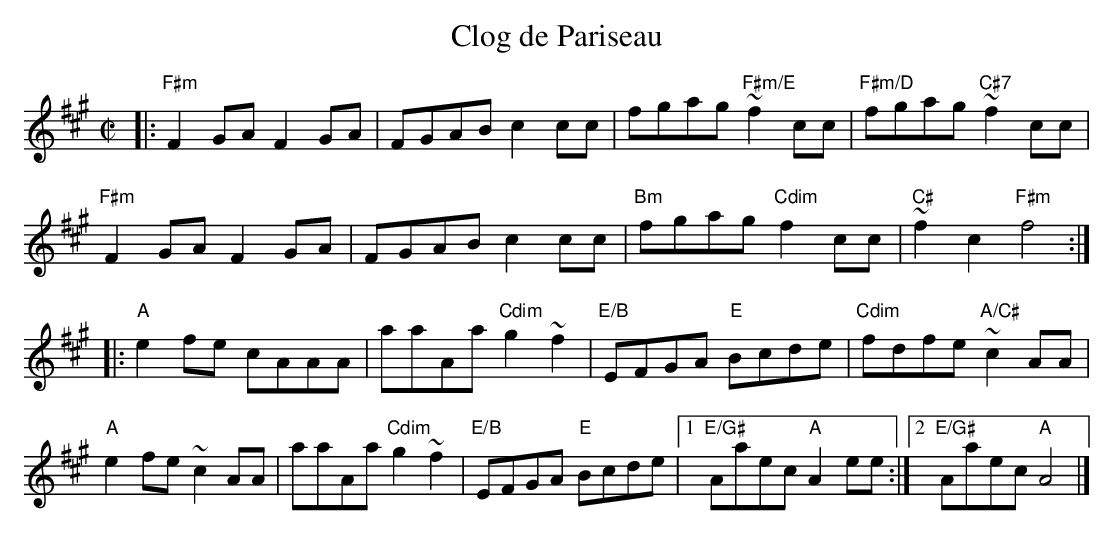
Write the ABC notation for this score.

X:1
T: Clog de Pariseau
M: C|
L: 1/8
K: A
|:\
"F#m"F2GA F2GA | FGAB c2cc | fgag "F#m/E"~f2cc | "F#m/D"fgag  "C#7" ~f2cc |
"F#m"F2GA F2GA | FGAB c2cc | "Bm"fgag "Cdim"f2cc | "C#"~f2c2 "F#m"f4 :|
|:\
"A"e2fe  cAAA | aaAa "Cdim" g2~f2 | "E/B"EFGA "E"Bcde | "Cdim"fdfe "A/C#"~c2AA |
"A"e2fe ~c2AA | aaAa "Cdim" g2~f2 | "E/B"EFGA "E"Bcde |1 "E/G#"Aaec "A"A2ee :|2 "E/G#"Aaec "A"A4 |]
